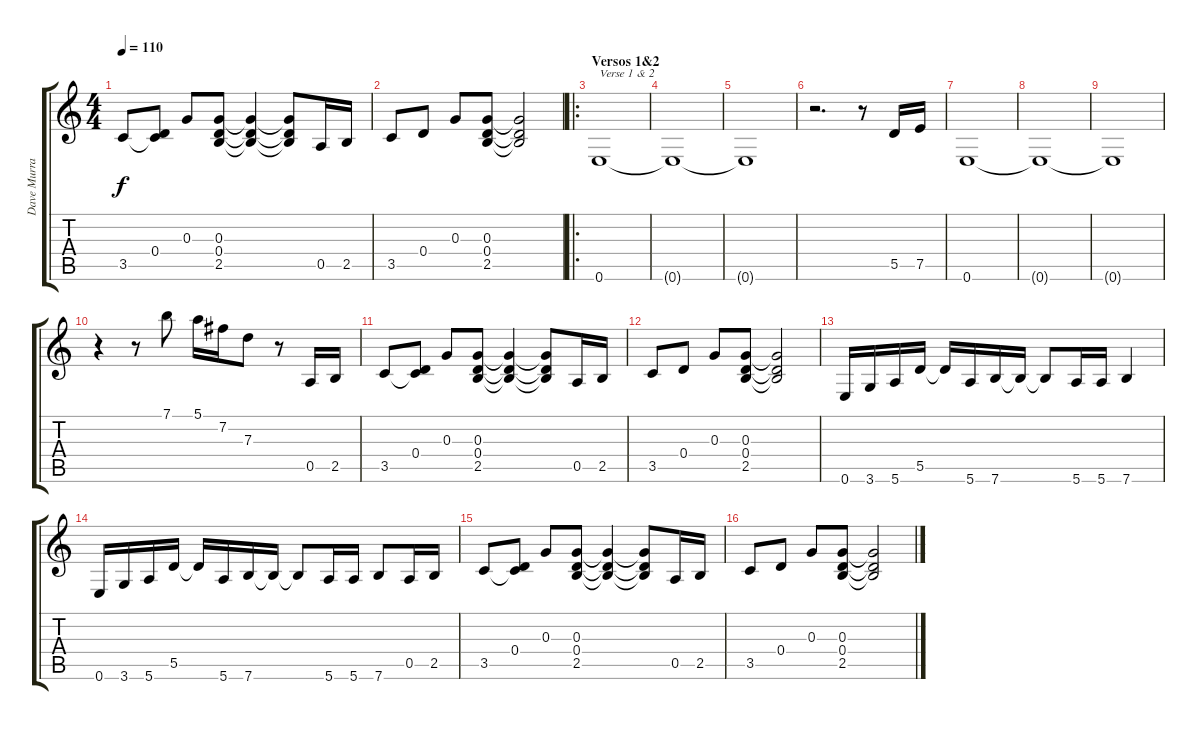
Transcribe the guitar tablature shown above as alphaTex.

\track ("Dave Murray" "Dave Murra") {instrument distortionguitar}
\staff {score tabs}
\tuning (E4 B3 G3 D3 A2 E2) {hide}
\ts (4 4)
\tempo 110
\clef g2
\ks c
3.5.8{dy f} (0.4 3.5{t}).8 0.3.8 (0.3 0.4 2.5).8 (0.3{t} 0.4{t} 2.5{t}).4 (0.3{t} 0.4{t} 2.5{t}).8 0.5.16 2.5.16 |
3.5.8 0.4.8 0.3.8 (0.3 0.4 2.5).8 (0.3{t} 0.4{t} 2.5{t}).2 |
\ro
\section ("" "Versos 1&2")
0.6.1{txt "Verse 1 & 2" volume 3} |
0.6{t}.1 |
0.6{t}.1 |
r.2{d volume 8} r.8 5.5.16 7.5.16 |
0.6.1{volume 0} |
0.6{t}.1 |
0.6{t}.1 |
r.4{volume 8} r.8 7.1.8 5.1.16 7.2.16 7.3.8 r.8 0.5.16 2.5.16 |
3.5.8 (0.4 3.5{t}).8 0.3.8 (0.3 0.4 2.5).8 (0.3{t} 0.4{t} 2.5{t}).4 (0.3{t} 0.4{t} 2.5{t}).8 0.5.16 2.5.16 |
3.5.8 0.4.8 0.3.8 (0.3 0.4 2.5).8 (0.3{t} 0.4{t} 2.5{t}).2 |
0.6.16 3.6.16 5.6.16 5.5.16 5.5{t}.16 5.6.16 7.6.16 7.6{t}.16 7.6{t}.8 5.6.16 5.6.16 7.6.4 |
0.6.16 3.6.16 5.6.16 5.5.16 5.5{t}.16 5.6.16 7.6.16 7.6{t}.16 7.6{t}.8 5.6.16 5.6.16 7.6.8 0.5.16 2.5.16 |
3.5.8 (0.4 3.5{t}).8 0.3.8 (0.3 0.4 2.5).8 (0.3{t} 0.4{t} 2.5{t}).4 (0.3{t} 0.4{t} 2.5{t}).8 0.5.16 2.5.16 |
3.5.8 0.4.8 0.3.8 (0.3 0.4 2.5).8 (0.3{t} 0.4{t} 2.5{t}).2
